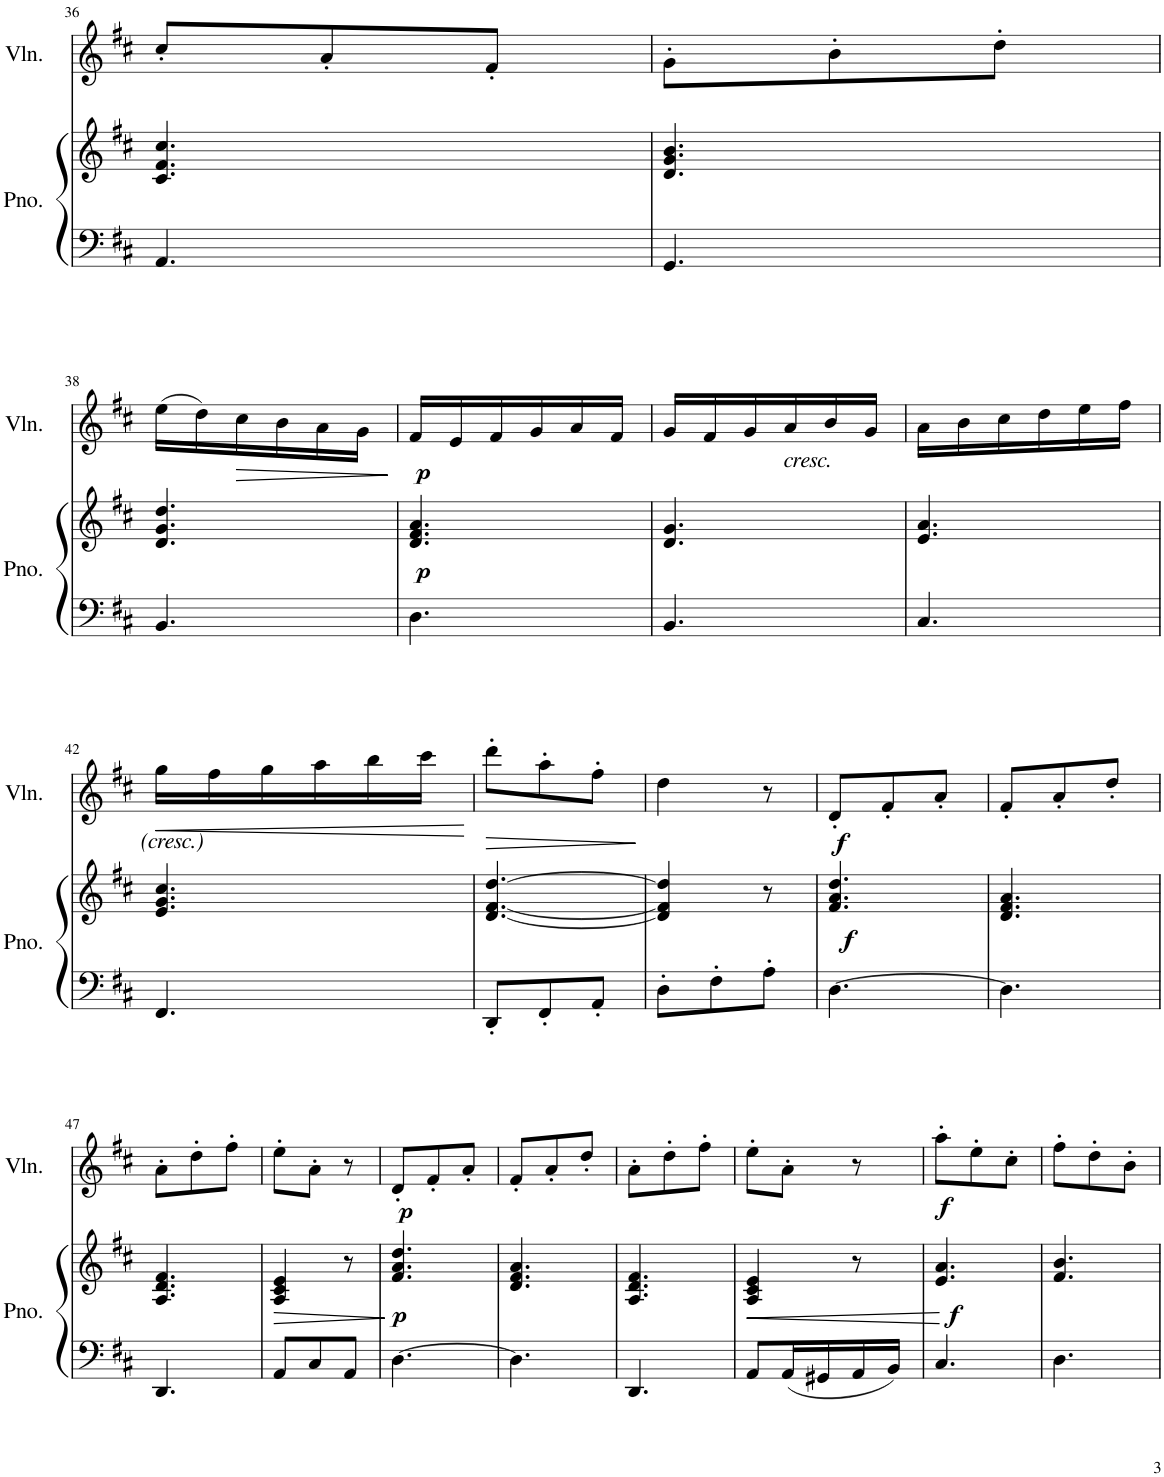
**kern	**kern	**dynam	**kern	**dynam
*part2	*part2	*part2	*part1	*part1
*staff3	*staff2	*staff2/3	*staff1	*staff1
*I"Piano	*	*	*I"Violin	*
*I'Pno.	*	*	*I'Vln.	*
!!LO:PB:g=z
*clefF4	*clefG2	*	*clefG2	*
*k[f#c#]	*k[f#c#]	*	*k[f#c#]	*
*M3/8	*M3/8	*	*M3/8	*
=36	=36	=36	=36	=36
4.AA/	4.c#/ 4.f#/ 4.cc#/	.	8cc#'/L	.
.	.	.	8a'/	.
.	.	.	8f#'/J	.
=37	=37	=37	=37	=37
4.GG/	4.d/ 4.g/ 4.b/	.	8g'\L	.
.	.	.	8b'\	.
.	.	.	8dd'\J	.
!!LO:LB:g=z
=38	=38	=38	=38	=38
4.BB/	4.d/ 4.g/ 4.dd/	.	(16ee\LL	.
.	.	.	16dd\)	.
!	!	!	!	!LO:HP:b
.	.	.	16cc#\	>
.	.	.	16b\	.
.	.	.	16a\	.
.	.	.	16g\JJ	.
.	.	.	.	]
=39	=39	=39	=39	=39
!	!	!LO:DY:b	!	!LO:DY:b
4.D\	4.d/ 4.f#/ 4.a/	p	16f#/LL	p
.	.	.	16e/	.
.	.	.	16f#/	.
.	.	.	16g/	.
.	.	.	16a/	.
.	.	.	16f#/JJ	.
=40	=40	=40	=40	=40
4.BB/	4.d/ 4.g/	.	16g/LL	.
.	.	.	16f#/	.
.	.	.	16g/	.
!	!	!	!LO:TX:b:i:t=cresc.	!
.	.	.	16a/	.
.	.	.	16b/	.
.	.	.	16g/JJ	.
=41	=41	=41	=41	=41
4.C#/	4.e/ 4.a/	.	16a\LL	.
.	.	.	16b\	.
.	.	.	16cc#\	.
.	.	.	16dd\	.
.	.	.	16ee\	.
.	.	.	16ff#\JJ	.
!!LO:LB:g=z
=42	=42	=42	=42	=42
!	!	!	!	!LO:HP:b
4.FF#/	4.e/ 4.g/ 4.cc#/	.	16gg\LL	<
.	.	.	16ff#\	.
.	.	.	16gg\	.
.	.	.	16aa\	.
.	.	.	16bb\	.
.	.	.	16ccc#\JJ	.
.	.	.	.	[
=43	=43	=43	=43	=43
!	!	!	!	!LO:HP:b
8DD'/L	[4.d/ [4.f#/ [4.dd/	.	8ddd'\L	>
8FF#'/	.	.	8aa'\	.
8AA'/J	.	.	8ff#'\J	.
.	.	.	.	]
=44	=44	=44	=44	=44
8D'\L	4d/] 4f#/] 4dd/]	.	4dd\	.
8F#'\	.	.	.	.
8A'\J	8r	.	8r	.
=45	=45	=45	=45	=45
!	!	!LO:DY:b	!	!LO:DY:b
[4.D\	4.f#/ 4.a/ 4.dd/	f	8d'/L	f
.	.	.	8f#'/	.
.	.	.	8a'/J	.
=46	=46	=46	=46	=46
4.D\]	4.d/ 4.f#/ 4.a/	.	8f#'/L	.
.	.	.	8a'/	.
.	.	.	8dd'/J	.
!!LO:LB:g=z
=47	=47	=47	=47	=47
4.DD/	4.A/ 4.d/ 4.f#/	.	8a'\L	.
.	.	.	8dd'\	.
.	.	.	8ff#'\J	.
=48	=48	=48	=48	=48
!	!	!LO:HP:b	!	!
8AA/L	4A/ 4c#/ 4e/	>	8ee'\L	.
8C#/	.	.	8a'\J	.
8AA/J	8r	.	8r	.
.	.	]	.	.
=49	=49	=49	=49	=49
!	!	!LO:DY:b	!	!LO:DY:b
[4.D\	4.f#/ 4.a/ 4.dd/	p	8d'/L	p
.	.	.	8f#'/	.
.	.	.	8a'/J	.
=50	=50	=50	=50	=50
4.D\]	4.d/ 4.f#/ 4.a/	.	8f#'/L	.
.	.	.	8a'/	.
.	.	.	8dd'/J	.
=51	=51	=51	=51	=51
4.DD/	4.A/ 4.d/ 4.f#/	.	8a'\L	.
.	.	.	8dd'\	.
.	.	.	8ff#'\J	.
=52	=52	=52	=52	=52
!	!	!LO:HP:b	!	!
8AA/L	4A/ 4c#/ 4e/	<	8ee'\L	.
16AA/L	.	.	8a'\J	.
16GG#X/	.	.	.	.
16AA/	8r	.	8r	.
16BB/JJ	.	.	.	.
.	.	[	.	.
=53	=53	=53	=53	=53
!	!	!LO:DY:b	!	!LO:DY:b
4.C#/	4.e/ 4.a/	f	8aa'\L	f
.	.	.	8ee'\	.
.	.	.	8cc#'\J	.
=54	=54	=54	=54	=54
4.D\	4.f#/ 4.b/	.	8ff#'\L	.
.	.	.	8dd'\	.
.	.	.	8b'\J	.
=	=	=	=	=
*-	*-	*-	*-	*-
